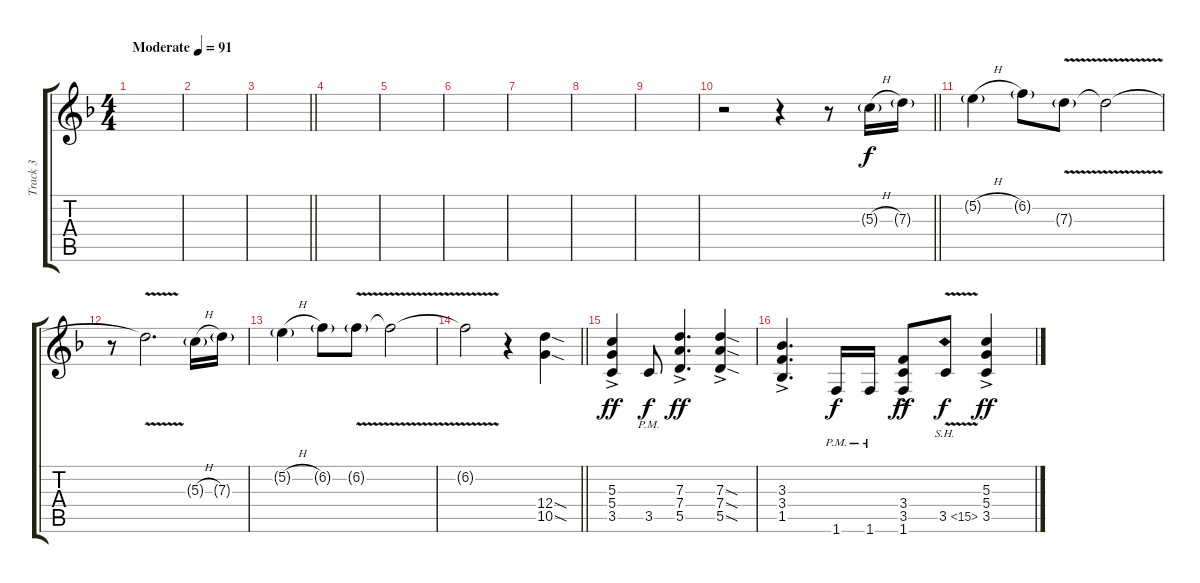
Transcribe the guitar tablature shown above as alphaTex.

\track ("Track 3" "Track 3") {instrument distortionguitar}
\staff {score tabs}
\tuning (E4 B3 G3 D3 A2 E2) {hide}
\ts (4 4)
\tempo (91 "Moderate")
\clef g2
\ks f
|
|
\barLineRight lightlight
|
|
|
|
|
|
|
\barLineRight lightlight
r.2 r.4 r.8 5.3{h g}.16 7.3{g}.16 |
5.2{h g}.4 6.2{g}.8 7.3{v g}.8 7.3{v t}.2 |
r.8 7.3{v t}.2{d} 5.3{h g}.16 7.3{g}.16 |
5.2{h g}.4 6.2{g}.8 6.2{v g}.8 6.2{v t}.2 |
\barLineRight lightlight
6.2{v t}.2{dy f} r.4 (12.4{sod} 10.5{sod}).4 |
(5.3{ac} 5.4{ac} 3.5{ac}).4{dy ff} 3.5{pm}.8{dy f} (7.3{ac} 7.4{ac} 5.5{ac}).4{d dy ff} (7.3{sod ac} 7.4{sod ac} 5.5{sod ac}).4 |
(3.3{ac} 3.4{ac} 1.5{ac}).4{d} 1.6{pm}.16{dy f} 1.6{pm}.16 (3.4{ac} 3.5{ac} 1.6{ac}).8{dy ff} 3.5{sh 12 v}.8{dy f} (5.3{ac} 5.4{ac} 3.5{ac}).4{dy ff}
